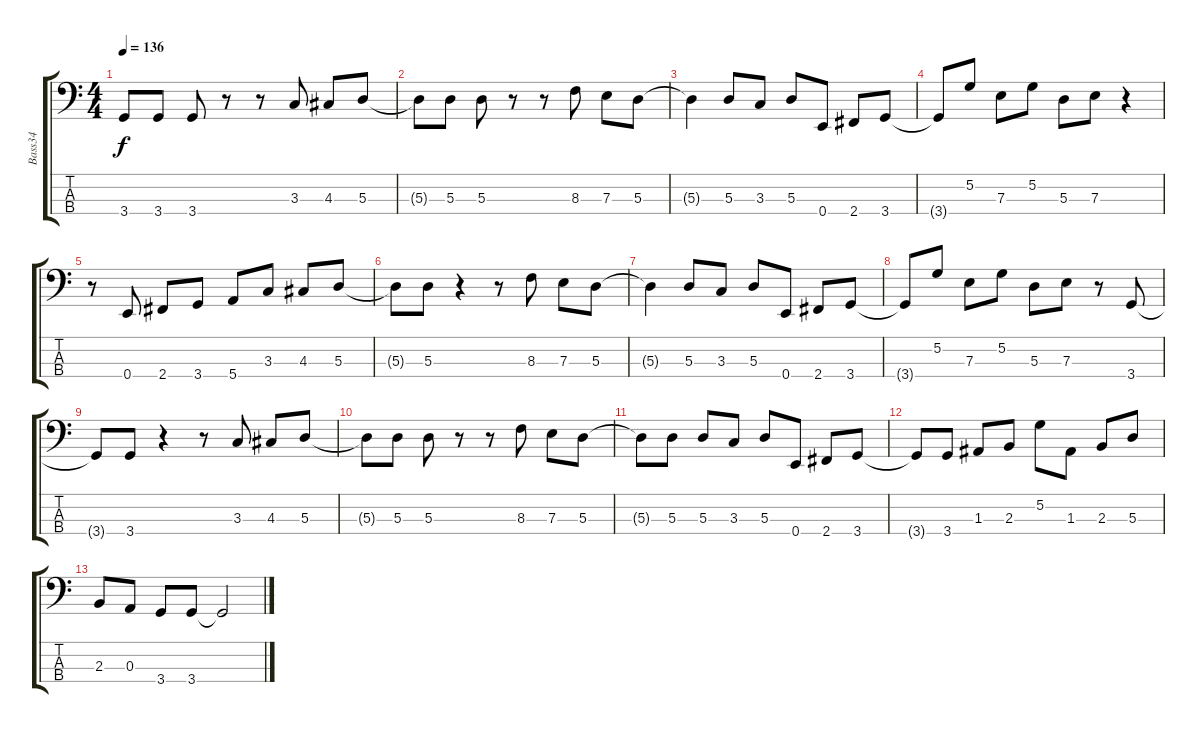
\track ("Bass34" "Bass34") {instrument electricbasspick}
\staff {score tabs}
\tuning (G2 D2 A1 E1) {hide}
\ts (4 4)
\tempo 136
\clef f4
\ks c
3.4{t}.8{dy f} 3.4.8 3.4.8 r.8 r.8 3.3.8 4.3.8 5.3.8 |
5.3{t}.8 5.3.8 5.3.8 r.8 r.8 8.3.8 7.3.8 5.3.8 |
5.3{t}.4 5.3.8 3.3.8 5.3.8 0.4.8 2.4.8 3.4.8 |
3.4{t}.8 5.2.8 7.3.8 5.2.8 5.3.8 7.3.8 r.4 |
r.8 0.4.8 2.4.8 3.4.8 5.4.8 3.3.8 4.3.8 5.3.8 |
5.3{t}.8 5.3.8 r.4 r.8 8.3.8 7.3.8 5.3.8 |
5.3{t}.4 5.3.8 3.3.8 5.3.8 0.4.8 2.4.8 3.4.8 |
3.4{t}.8 5.2.8 7.3.8 5.2.8 5.3.8 7.3.8 r.8 3.4.8 |
3.4{t}.8 3.4.8 r.4 r.8 3.3.8 4.3.8 5.3.8 |
5.3{t}.8 5.3.8 5.3.8 r.8 r.8 8.3.8 7.3.8 5.3.8 |
5.3{t}.8 5.3.8 5.3.8 3.3.8 5.3.8 0.4.8 2.4.8 3.4.8 |
3.4{t}.8 3.4.8 1.3.8 2.3.8 5.2.8 1.3.8 2.3.8 5.3.8 |
2.3.8 0.3.8 3.4.8 3.4.8 3.4{t}.2
